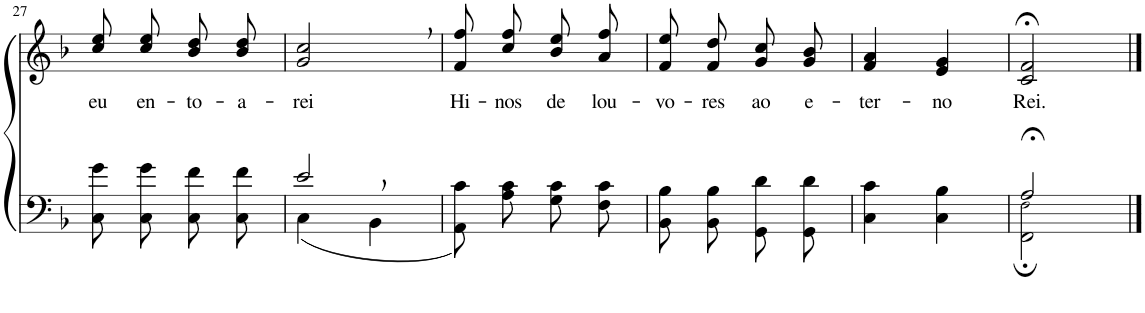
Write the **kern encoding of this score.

**kern	**kern	**text
*part2	*part1	*part1
*staff2	*staff1	*staff1
*I"Parte III e IV	*I"Parte I e II	*
!!LO:PB:g=z
*clefF4	*clefG2	*
*Trd1c2	*Trd1c2	*
*k[b-]	*k[b-]	*
*M2/4	*M2/4	*
=27	=27	=27
!	!	!LO:LY:b
8C\ 8g\L	8cc\ 8ee\L	eu
!	!	!LO:LY:b
8C\ 8g\J	8cc\ 8ee\J	en-
!	!	!LO:LY:b
8C\ 8f\L	8b-\ 8dd\L	-to-
!	!	!LO:LY:b
8C\ 8f\J	8b-\ 8dd\J	-a-
=28	=28	=28
*^	*	*
!	!	!	!LO:LY:b
2e,/	(4C\	2g/, 2cc/,	-rei
.	4BB-\	.	.
=29	=29	=29	=29
!	!	!	!LO:LY:b
*v	*v	*	*
8AA\ 8c\L)	8f\ 8ff\L	Hi-
!	!	!LO:LY:b
8A\ 8c\J	8cc\ 8ff\J	-nos
!	!	!LO:LY:b
8G\ 8c\L	8b-\ 8ee\L	de
!	!	!LO:LY:b
8F\ 8c\J	8a\ 8ff\J	lou-
=30	=30	=30
!	!	!LO:LY:b
8BB-\ 8B-\L	8f/ 8ee/L	-vo-
!	!	!LO:LY:b
8BB-\ 8B-\J	8f/ 8dd/J	-res
!	!	!LO:LY:b
8GG\ 8d\L	8g/ 8cc/L	ao
!	!	!LO:LY:b
8GG\ 8d\J	8g/ 8b-/J	e-
=31	=31	=31
!	!	!LO:LY:b
4C\ 4c\	4f/ 4a/	-ter-
!	!	!LO:LY:b
4C\ 4B-\	4e/ 4g/	-no
=32	=32	=32
*^	*	*
!	!	!	!LO:LY:b
2A;</	2FF\; 2F!\;	2c/;< 2f/;<	Rei.
*v	*v	*	*
==	==	==
*-	*-	*-
